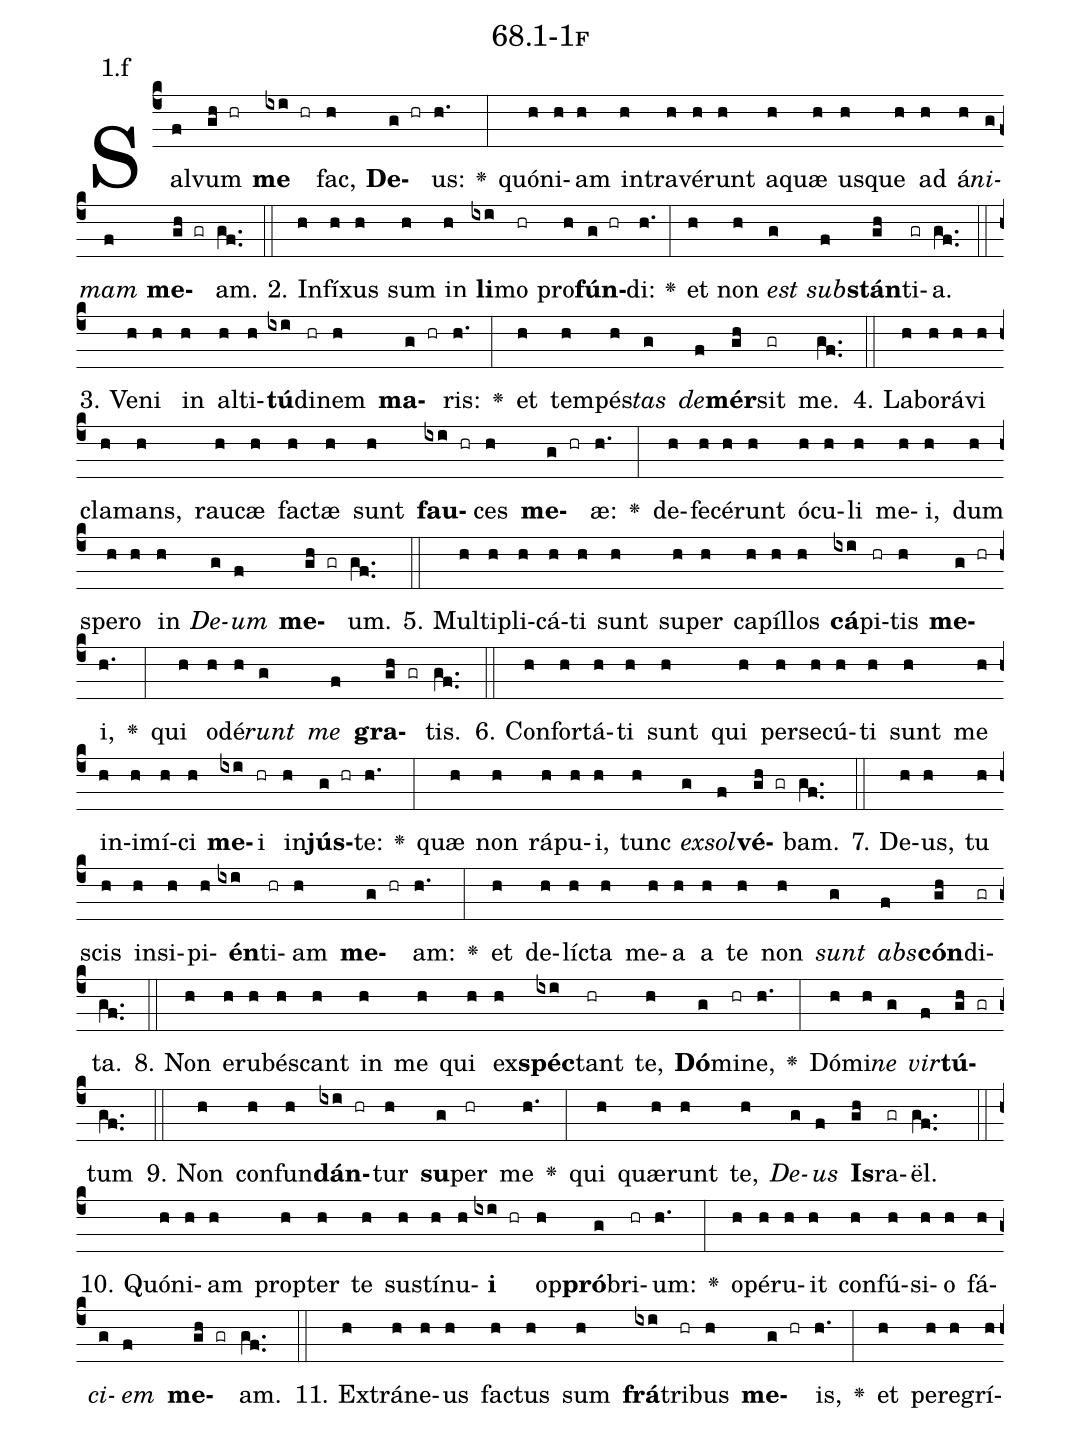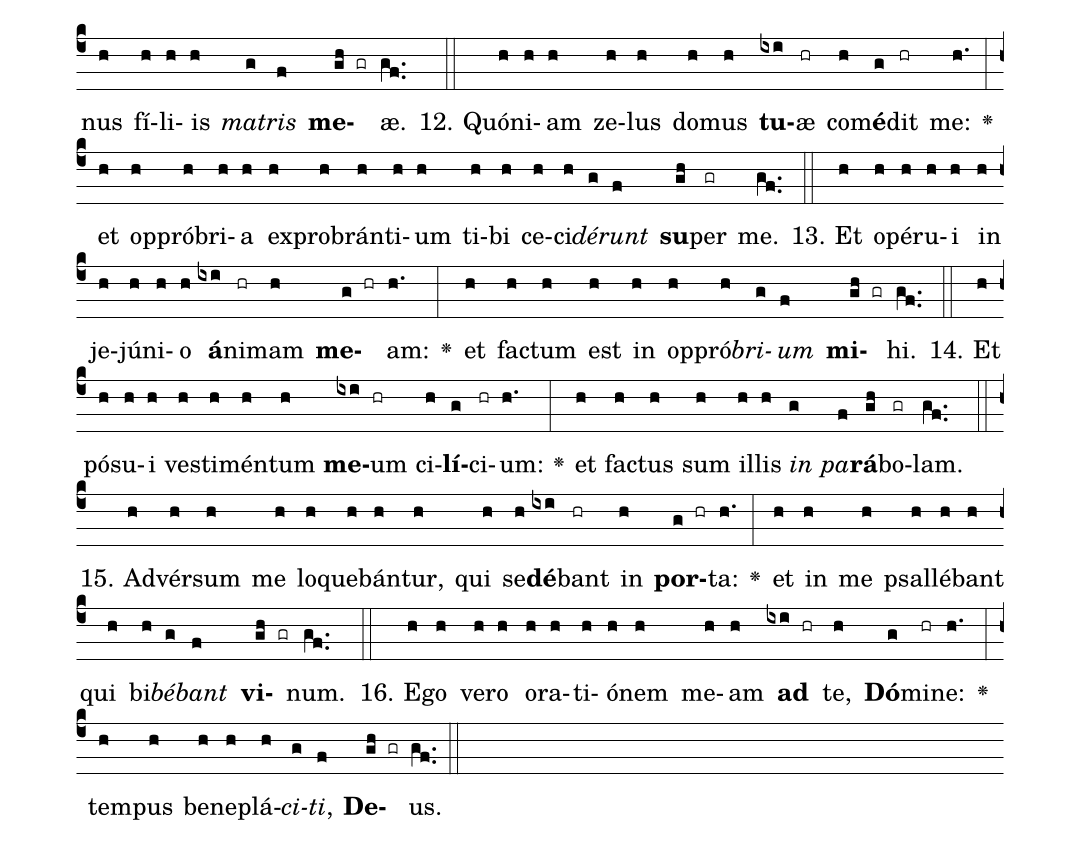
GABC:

name: 68.1-1f;
annotation: 1.f;
%%
(c4)Sal(f)vum(gh hr) <b>me</b>(ixi hr) fac,(h) <b>De</b>(g hr)us:(h.) <v>\greheightstar</v>(:) quón(h)i(h)am(h) in(h)tra(h)vé(h)runt(h) a(h)quæ(h) us(h)que(h) ad(h) á(h)<i>ni</i>(g)<i>mam</i>(f) <b>me</b>(gh gr)am.(gf..) (::)
2. In(h)fí(h)xus(h) sum(h) in(h) <b>li</b>(ixi)mo(hr) pro(h)<b>fún</b>(g hr)di:(h.) <v>\greheightstar</v>(:) et(h) non(h) <i>est</i>(g) <i>sub</i>(f)<b>stán</b>(gh)ti(gr)a.(gf..) (::)
3. Ve(h)ni(h) in(h) al(h)ti(h)<b>tú</b>(ixi)di(hr)nem(h) <b>ma</b>(g hr)ris:(h.) <v>\greheightstar</v>(:) et(h) tem(h)pés(h)<i>tas</i>(g) <i>de</i>(f)<b>mér</b>(gh)sit(gr) me.(gf..) (::)
4. La(h)bo(h)rá(h)vi(h) cla(h)mans,(h) rau(h)cæ(h) fac(h)tæ(h) sunt(h) <b>fau</b>(ixi hr)ces(h) <b>me</b>(g hr)æ:(h.) <v>\greheightstar</v>(:) de(h)fe(h)cé(h)runt(h) ó(h)cu(h)li(h) me(h)i,(h) dum(h) spe(h)ro(h) in(h) <i>De</i>(g)<i>um</i>(f) <b>me</b>(gh gr)um.(gf..) (::)
5. Mul(h)ti(h)pli(h)cá(h)ti(h) sunt(h) su(h)per(h) ca(h)píl(h)los(h) <b>cá</b>(ixi)pi(hr)tis(h) <b>me</b>(g hr)i,(h.) <v>\greheightstar</v>(:) qui(h) o(h)dé(h)<i>runt</i>(g) <i>me</i>(f) <b>gra</b>(gh gr)tis.(gf..) (::)
6. Con(h)for(h)tá(h)ti(h) sunt(h) qui(h) per(h)se(h)cú(h)ti(h) sunt(h) me(h) in(h)i(h)mí(h)ci(h) <b>me</b>(ixi)i(hr) in(h)<b>jús</b>(g hr)te:(h.) <v>\greheightstar</v>(:) quæ(h) non(h) rá(h)pu(h)i,(h) tunc(h) <i>ex</i>(g)<i>sol</i>(f)<b>vé</b>(gh gr)bam.(gf..) (::)
7. De(h)us,(h) tu(h) scis(h) in(h)si(h)pi(h)<b>én</b>(ixi)ti(hr)am(h) <b>me</b>(g hr)am:(h.) <v>\greheightstar</v>(:) et(h) de(h)líc(h)ta(h) me(h)a(h) a(h) te(h) non(h) <i>sunt</i>(g) <i>abs</i>(f)<b>cón</b>(gh)di(gr)ta.(gf..) (::)
8. Non(h) e(h)ru(h)bés(h)cant(h) in(h) me(h) qui(h) ex(h)<b>spéc</b>(ixi)tant(hr) te,(h) <b>Dó</b>(g)mi(hr)ne,(h.) <v>\greheightstar</v>(:) Dó(h)mi(h)<i>ne</i>(g) <i>vir</i>(f)<b>tú</b>(gh gr)tum(gf..) (::)
9. Non(h) con(h)fun(h)<b>dán</b>(ixi hr)tur(h) <b>su</b>(g)per(hr) me(h.) <v>\greheightstar</v>(:) qui(h) quæ(h)runt(h) te,(h) <i>De</i>(g)<i>us</i>(f) <b>Is</b>(gh)ra(gr)ël.(gf..) (::)
10. Quón(h)i(h)am(h) prop(h)ter(h) te(h) sus(h)tí(h)nu(h)<b>i</b>(ixi hr) op(h)<b>pró</b>(g)bri(hr)um:(h.) <v>\greheightstar</v>(:) o(h)pé(h)ru(h)it(h) con(h)fú(h)si(h)o(h) fá(h)<i>ci</i>(g)<i>em</i>(f) <b>me</b>(gh gr)am.(gf..) (::)
11. Ex(h)trá(h)ne(h)us(h) fac(h)tus(h) sum(h) <b>frá</b>(ixi)tri(hr)bus(h) <b>me</b>(g hr)is,(h.) <v>\greheightstar</v>(:) et(h) per(h)e(h)grí(h)nus(h) fí(h)li(h)is(h) <i>ma</i>(g)<i>tris</i>(f) <b>me</b>(gh gr)æ.(gf..) (::)
12. Quón(h)i(h)am(h) ze(h)lus(h) do(h)mus(h) <b>tu</b>(ixi)æ(hr) com(h)<b>é</b>(g)dit(hr) me:(h.) <v>\greheightstar</v>(:) et(h) op(h)pró(h)bri(h)a(h) ex(h)pro(h)brán(h)ti(h)um(h) ti(h)bi(h) ce(h)ci(h)<i>dé</i>(g)<i>runt</i>(f) <b>su</b>(gh)per(gr) me.(gf..) (::)
13. Et(h) o(h)pé(h)ru(h)i(h) in(h) je(h)jú(h)ni(h)o(h) <b>á</b>(ixi)ni(hr)mam(h) <b>me</b>(g hr)am:(h.) <v>\greheightstar</v>(:) et(h) fac(h)tum(h) est(h) in(h) op(h)pró(h)<i>bri</i>(g)<i>um</i>(f) <b>mi</b>(gh gr)hi.(gf..) (::)
14. Et(h) pó(h)su(h)i(h) ves(h)ti(h)mén(h)tum(h) <b>me</b>(ixi)um(hr) ci(h)<b>lí</b>(g)ci(hr)um:(h.) <v>\greheightstar</v>(:) et(h) fac(h)tus(h) sum(h) il(h)lis(h) <i>in</i>(g) <i>pa</i>(f)<b>rá</b>(gh)bo(gr)lam.(gf..) (::)
15. Ad(h)vér(h)sum(h) me(h) lo(h)que(h)bán(h)tur,(h) qui(h) se(h)<b>dé</b>(ixi)bant(hr) in(h) <b>por</b>(g hr)ta:(h.) <v>\greheightstar</v>(:) et(h) in(h) me(h) psal(h)lé(h)bant(h) qui(h) bi(h)<i>bé</i>(g)<i>bant</i>(f) <b>vi</b>(gh gr)num.(gf..) (::)
16. E(h)go(h) ve(h)ro(h) o(h)ra(h)ti(h)ó(h)nem(h) me(h)am(h) <b>ad</b>(ixi hr) te,(h) <b>Dó</b>(g)mi(hr)ne:(h.) <v>\greheightstar</v>(:) tem(h)pus(h) be(h)ne(h)plá(h)<i>ci</i>(g)<i>ti</i>,(f) <b>De</b>(gh gr)us.(gf..) (::)
